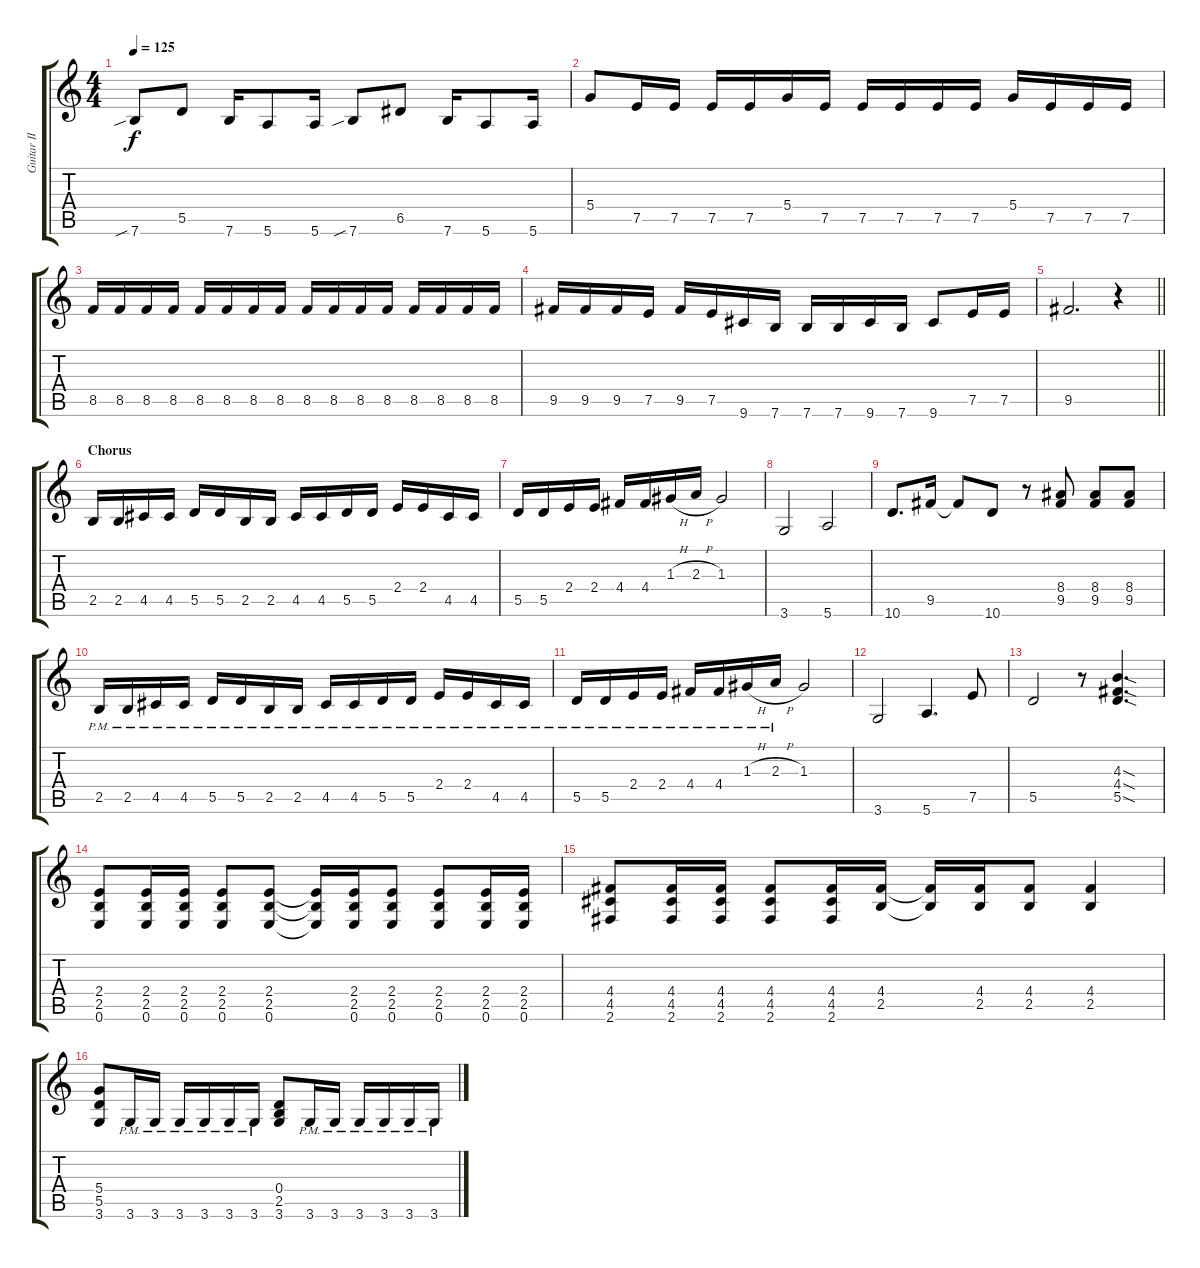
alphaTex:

\track ("Guitar II" "Guitar II") {instrument overdrivenguitar}
\staff {score tabs}
\tuning (E4 B3 G3 D3 A2 E2) {hide}
\ts (4 4)
\tempo 125
\clef g2
\ks c
7.6{sib}.8{dy f} 5.5.8 7.6.16 5.6.8 5.6.16 7.6{sib}.8 6.5.8 7.6.16 5.6.8 5.6.16 |
5.4.8 7.5.16 7.5.16 7.5.16 7.5.16 5.4.16 7.5.16 7.5.16 7.5.16 7.5.16 7.5.16 5.4.16 7.5.16 7.5.16 7.5.16 |
8.5.16 8.5.16 8.5.16 8.5.16 8.5.16 8.5.16 8.5.16 8.5.16 8.5.16 8.5.16 8.5.16 8.5.16 8.5.16 8.5.16 8.5.16 8.5.16 |
9.5.16 9.5.16 9.5.16 7.5.16 9.5.16 7.5.16 9.6.16 7.6.16 7.6.16 7.6.16 9.6.16 7.6.16 9.6.8 7.5.16 7.5.16 |
\barLineRight lightlight
9.5.2{d} r.4 |
\section ("" "Chorus")
2.5.16 2.5.16 4.5.16 4.5.16 5.5.16 5.5.16 2.5.16 2.5.16 4.5.16 4.5.16 5.5.16 5.5.16 2.4.16 2.4.16 4.5.16 4.5.16 |
5.5.16 5.5.16 2.4.16 2.4.16 4.4.16 4.4.16 1.3{h}.16 2.3{h}.16 1.3.2 |
3.6.2 5.6.2 |
10.6.8{d} 9.5.16 9.5{t}.8 10.6.8 r.8 (8.4 9.5).8 (8.4 9.5).8 (8.4 9.5).8 |
2.5{pm}.16 2.5{pm}.16 4.5{pm}.16 4.5{pm}.16 5.5{pm}.16 5.5{pm}.16 2.5{pm}.16 2.5{pm}.16 4.5{pm}.16 4.5{pm}.16 5.5{pm}.16 5.5{pm}.16 2.4{pm}.16 2.4{pm}.16 4.5{pm}.16 4.5{pm}.16 |
5.5{pm}.16 5.5{pm}.16 2.4{pm}.16 2.4{pm}.16 4.4{pm}.16 4.4{pm}.16 1.3{h pm}.16 2.3{h pm}.16 1.3.2 |
3.6.2 5.6.4{d} 7.5.8 |
5.5.2 r.8 (4.3{sod} 4.4{sod} 5.5{sod}).4{d} |
(2.4 2.5 0.6).8 (2.4 2.5 0.6).16 (2.4 2.5 0.6).16 (2.4 2.5 0.6).8 (2.4 2.5 0.6).8 (2.4{t} 2.5{t} 0.6{t}).16 (2.4 2.5 0.6).16 (2.4 2.5 0.6).8 (2.4 2.5 0.6).8 (2.4 2.5 0.6).16 (2.4 2.5 0.6).16 |
(4.4 4.5 2.6).8 (4.4 4.5 2.6).16 (4.4 4.5 2.6).16 (4.4 4.5 2.6).8 (4.4 4.5 2.6).16 (4.4 2.5).16 (4.4{t} 2.5{t}).16 (4.4 2.5).16 (4.4 2.5).8 (4.4 2.5).4 |
(5.4 5.5 3.6).8 3.6{pm}.16 3.6{pm}.16 3.6{pm}.16 3.6{pm}.16 3.6{pm}.16 3.6{pm}.16 (0.4 2.5 3.6).8 3.6{pm}.16 3.6{pm}.16 3.6{pm}.16 3.6{pm}.16 3.6{pm}.16 3.6{pm}.16
